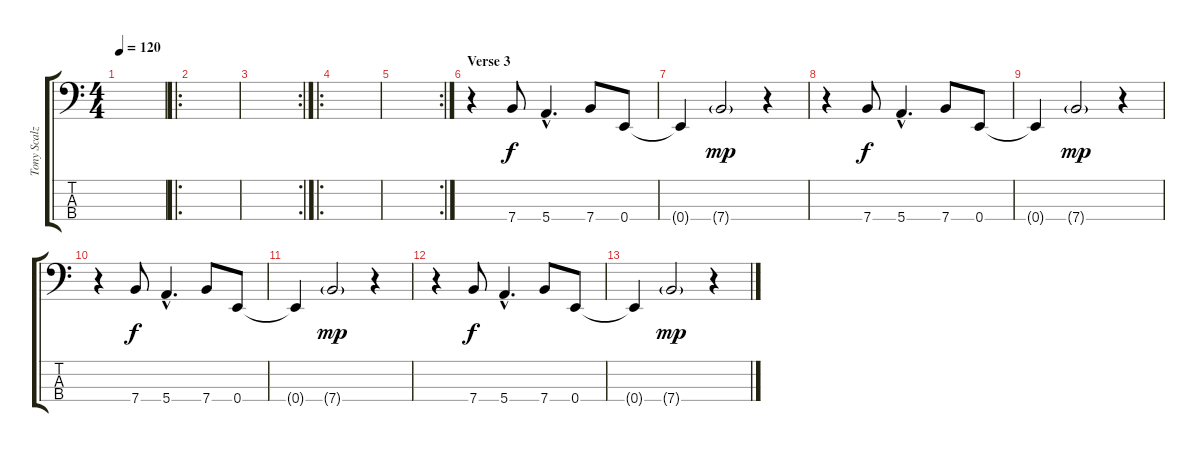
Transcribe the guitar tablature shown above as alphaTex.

\track ("Tony Scalzo" "Tony Scalz") {instrument synthbass2}
\staff {score tabs}
\tuning (G2 D2 A1 E1) {hide}
\ts (4 4)
\tempo 120
\clef f4
\ks c
|
\ro
|
\rc 2
|
\ro
|
\rc 2
|
\section ("" "Verse 3")
r.4 7.4.8{dy f} 5.4{hac}.4{d} 7.4.8 0.4.8 |
0.4{t}.4 7.4{g}.2{dy mp} r.4 |
r.4 7.4.8{dy f} 5.4{hac}.4{d} 7.4.8 0.4.8 |
0.4{t}.4 7.4{g}.2{dy mp} r.4 |
r.4 7.4.8{dy f} 5.4{hac}.4{d} 7.4.8 0.4.8 |
0.4{t}.4 7.4{g}.2{dy mp} r.4 |
r.4 7.4.8{dy f} 5.4{hac}.4{d} 7.4.8 0.4.8 |
0.4{t}.4 7.4{g}.2{dy mp} r.4
